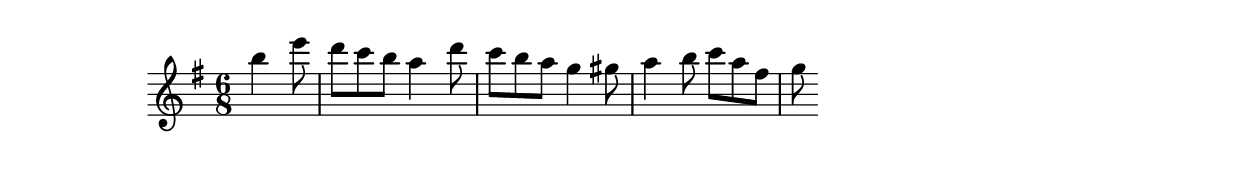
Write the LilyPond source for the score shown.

\version "2.19.49"
%{\header {
  title = "introduction, surprise symphony"
  composer = "Haydn"
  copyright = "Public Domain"
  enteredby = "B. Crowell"
}%}
\score{{\key g \major
    \time 6/8
    %{\tempo 4=165
    %}\relative b'' {
\partial 8*3
b4 e8 | d8 c b a4 d8 | c8 b a g4 gis8 | a4 b8 c a fis | g8
}
}}